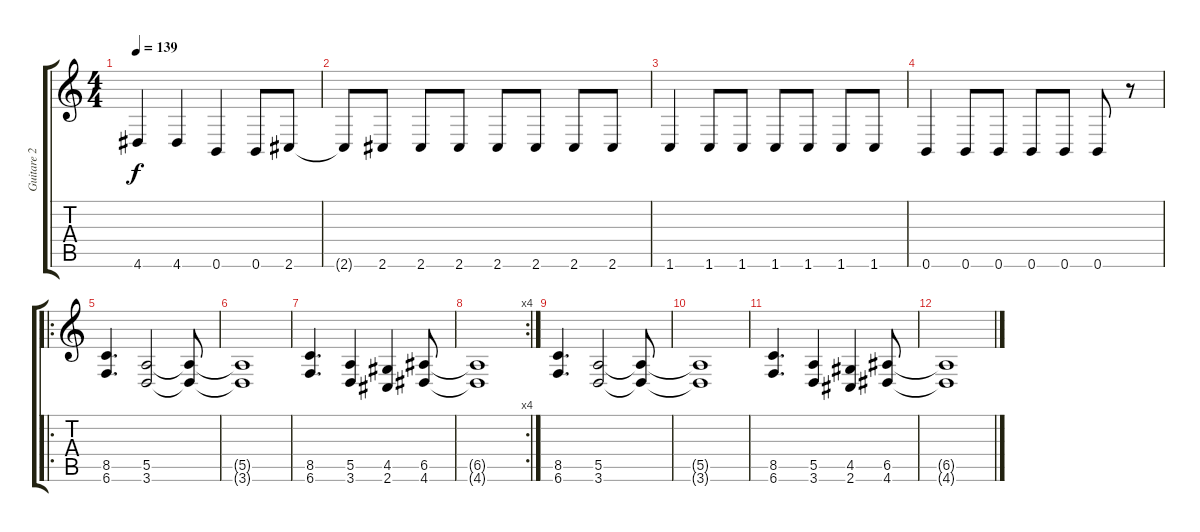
\track ("Guitare 2" "Guitare 2") {instrument distortionguitar}
\staff {score tabs}
\tuning (B3 Gb3 D3 A2 E2 B1) {hide}
\ts (4 4)
\tempo 139
\clef g2
\ks c
4.6.4{dy f} 4.6.4 0.6.4 0.6.8 2.6.8 |
2.6{t}.8 2.6.8 2.6.8 2.6.8 2.6.8 2.6.8 2.6.8 2.6.8 |
1.6.4 1.6.8 1.6.8 1.6.8 1.6.8 1.6.8 1.6.8 |
0.6.4 0.6.8 0.6.8 0.6.8 0.6.8 0.6.8 r.8 |
\ro
(8.5 6.6).4{d} (5.5 3.6).2 (5.5{t} 3.6{t}).8 |
(5.5{t} 3.6{t}).1 |
(8.5 6.6).4{d} (5.5 3.6).4 (4.5 2.6).4 (6.5 4.6).8 |
\rc 4
(6.5{t} 4.6{t}).1 |
(8.5 6.6).4{d} (5.5 3.6).2 (5.5{t} 3.6{t}).8 |
(5.5{t} 3.6{t}).1 |
(8.5 6.6).4{d} (5.5 3.6).4 (4.5 2.6).4 (6.5 4.6).8 |
(6.5{t} 4.6{t}).1
